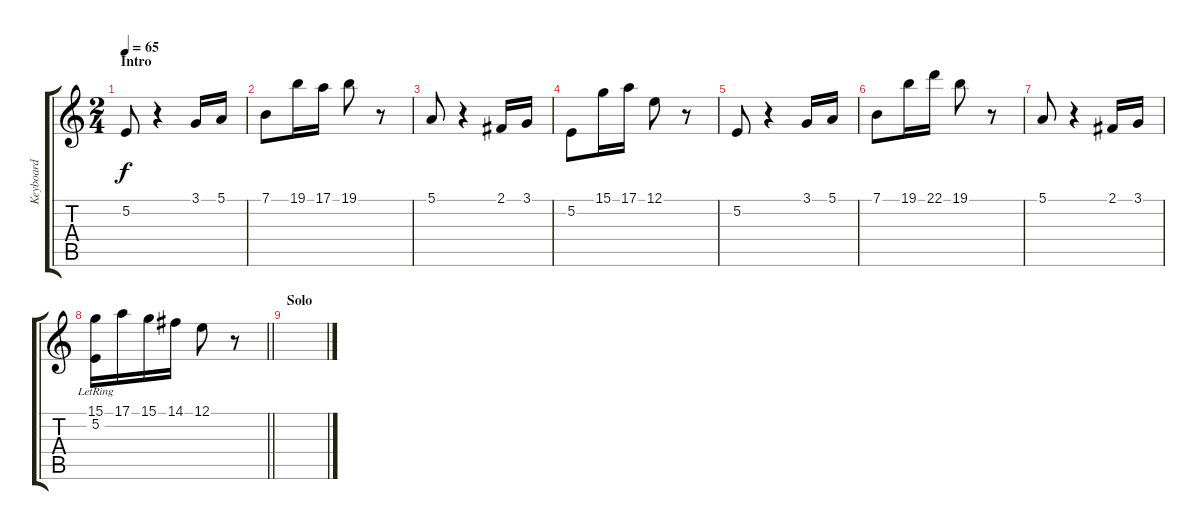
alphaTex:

\track ("Keyboard" "Keyboard") {instrument pizzicatostrings}
\staff {score tabs}
\tuning (E4 B3 G3 D3 A2 E2) {hide}
\ts (2 4)
\section ("" "Intro")
\tempo 65
\clef g2
\ks c
5.2.8{dy f} r.4 3.1.16 5.1.16 |
7.1.8 19.1.16 17.1.16 19.1.8 r.8 |
5.1.8 r.4 2.1.16 3.1.16 |
5.2.8 15.1.16 17.1.16 12.1.8 r.8 |
5.2.8 r.4 3.1.16 5.1.16 |
7.1.8 19.1.16 22.1.16 19.1.8 r.8 |
5.1.8 r.4 2.1.16 3.1.16 |
\barLineRight lightlight
(15.1 5.2{lr}).16 17.1.16 15.1.16 14.1.16 12.1.8 r.8 |
\section ("" "Solo")
